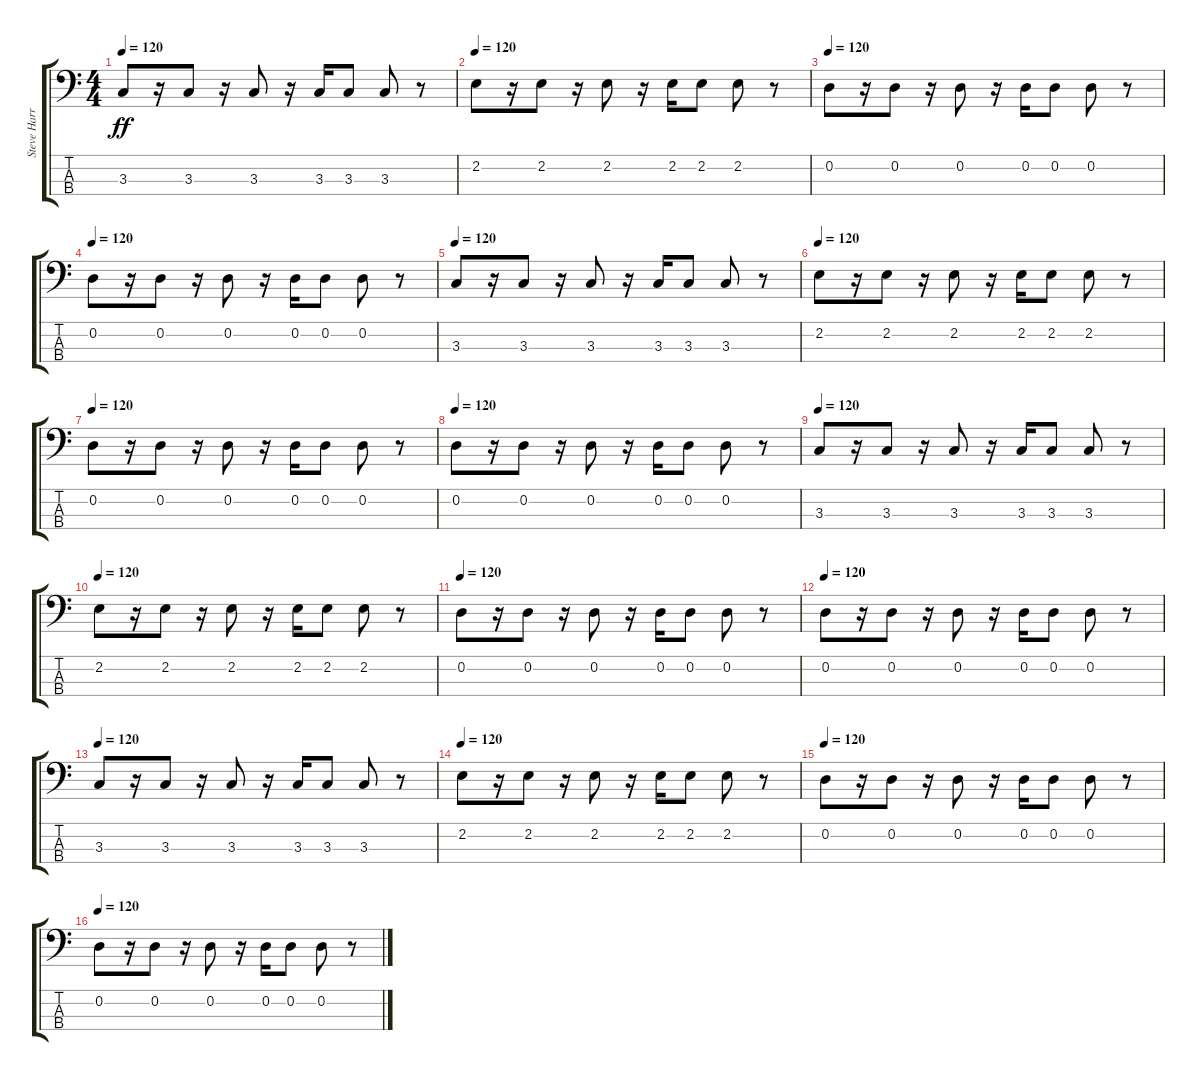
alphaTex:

\track ("Steve Harris" "Steve Harr") {instrument electricbassfinger}
\staff {score tabs}
\tuning (G2 D2 A1 E1) {hide}
\ts (4 4)
\tempo 120
\clef f4
\ks c
3.3.8{dy ff} r.16 3.3.8 r.16 3.3.8 r.16 3.3.16 3.3.8 3.3.8 r.8 |
\tempo 120
2.2.8 r.16 2.2.8 r.16 2.2.8 r.16 2.2.16 2.2.8 2.2.8 r.8 |
\tempo 120
0.2.8 r.16 0.2.8 r.16 0.2.8 r.16 0.2.16 0.2.8 0.2.8 r.8 |
\tempo 120
0.2.8 r.16 0.2.8 r.16 0.2.8 r.16 0.2.16 0.2.8 0.2.8 r.8 |
\tempo 120
3.3.8 r.16 3.3.8 r.16 3.3.8 r.16 3.3.16 3.3.8 3.3.8 r.8 |
\tempo 120
2.2.8 r.16 2.2.8 r.16 2.2.8 r.16 2.2.16 2.2.8 2.2.8 r.8 |
\tempo 120
0.2.8 r.16 0.2.8 r.16 0.2.8 r.16 0.2.16 0.2.8 0.2.8 r.8 |
\tempo 120
0.2.8 r.16 0.2.8 r.16 0.2.8 r.16 0.2.16 0.2.8 0.2.8 r.8 |
\tempo 120
3.3.8 r.16 3.3.8 r.16 3.3.8 r.16 3.3.16 3.3.8 3.3.8 r.8 |
\tempo 120
2.2.8 r.16 2.2.8 r.16 2.2.8 r.16 2.2.16 2.2.8 2.2.8 r.8 |
\tempo 120
0.2.8 r.16 0.2.8 r.16 0.2.8 r.16 0.2.16 0.2.8 0.2.8 r.8 |
\tempo 120
0.2.8 r.16 0.2.8 r.16 0.2.8 r.16 0.2.16 0.2.8 0.2.8 r.8 |
\tempo 120
3.3.8 r.16 3.3.8 r.16 3.3.8 r.16 3.3.16 3.3.8 3.3.8 r.8 |
\tempo 120
2.2.8 r.16 2.2.8 r.16 2.2.8 r.16 2.2.16 2.2.8 2.2.8 r.8 |
\tempo 120
0.2.8 r.16 0.2.8 r.16 0.2.8 r.16 0.2.16 0.2.8 0.2.8 r.8 |
\tempo 120
0.2.8 r.16 0.2.8 r.16 0.2.8 r.16 0.2.16 0.2.8 0.2.8 r.8
